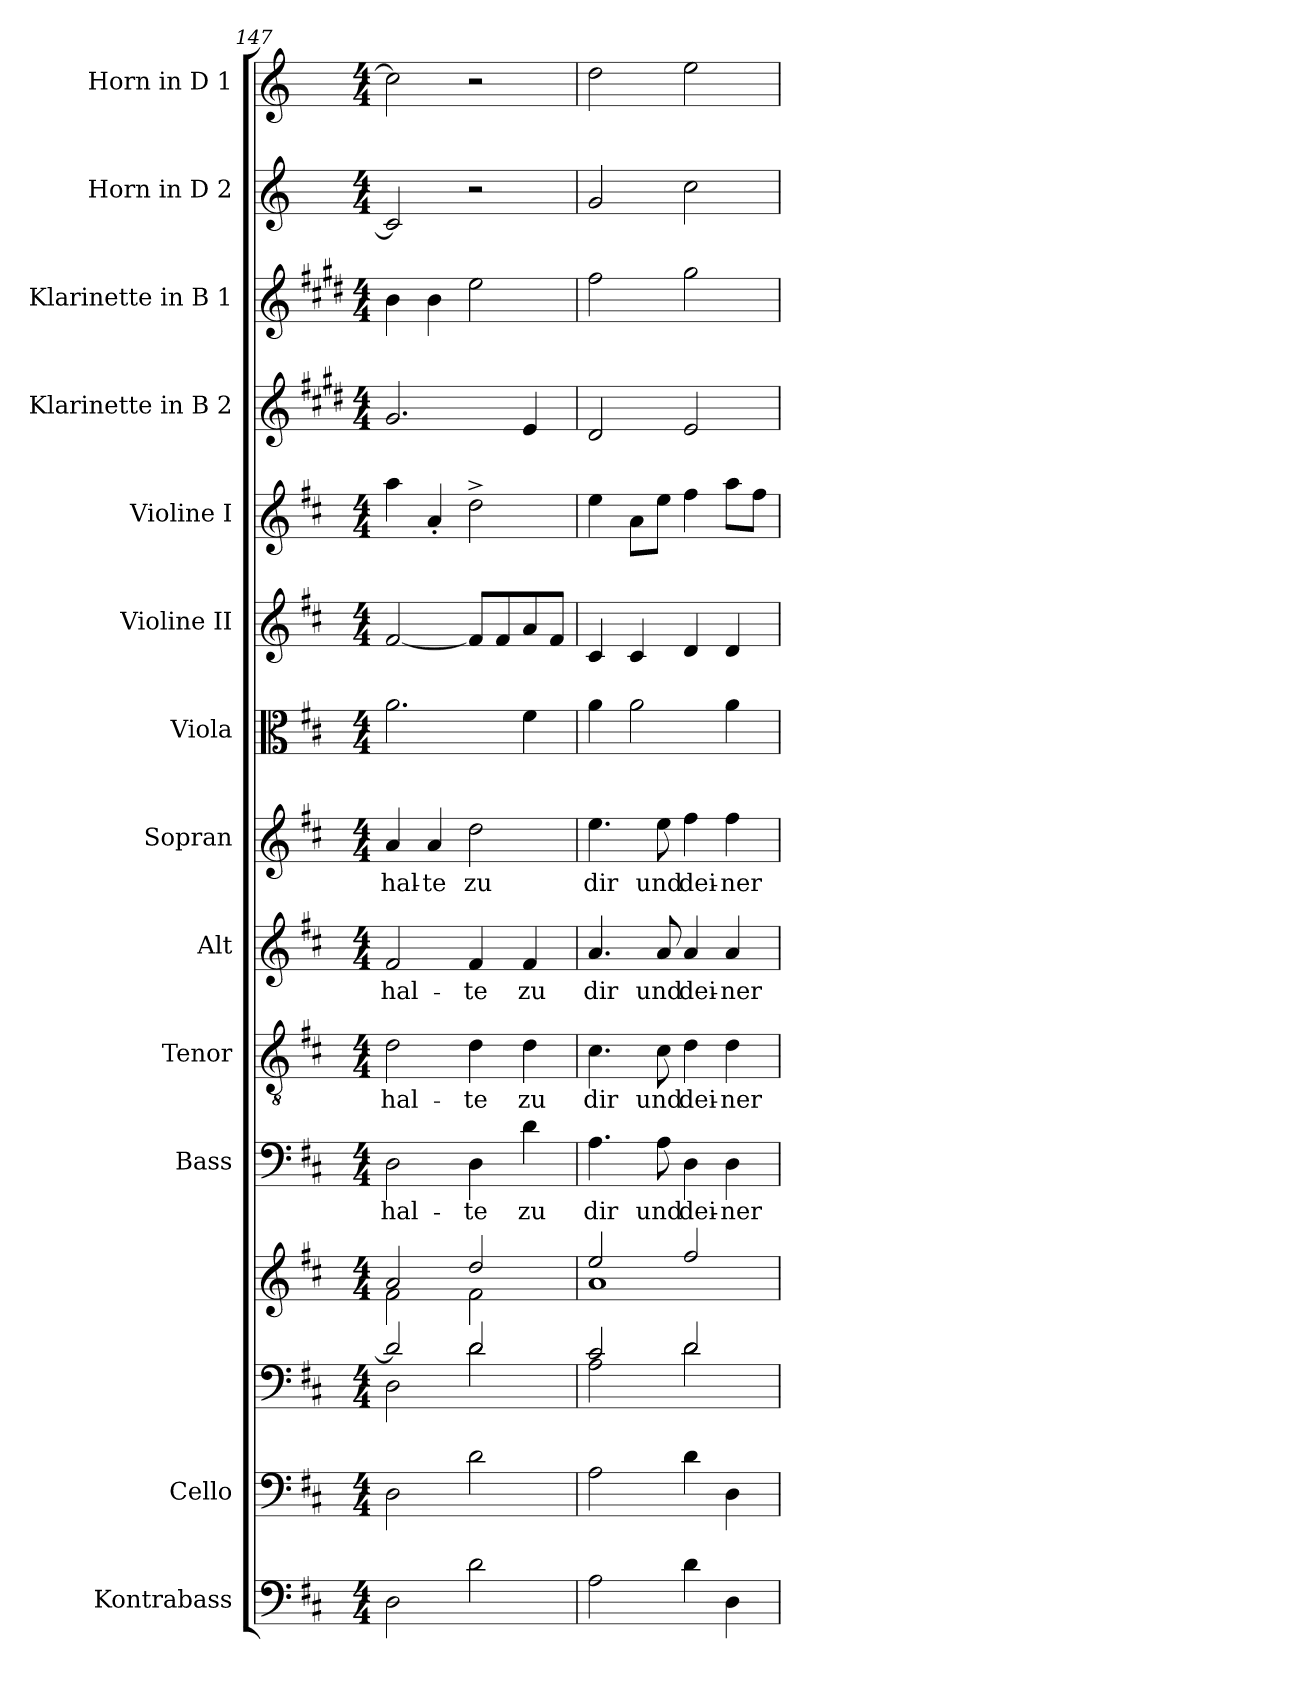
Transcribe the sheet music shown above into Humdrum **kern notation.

**kern	**kern	**kern	**kern	**kern	**text	**kern	**text	**kern	**text	**kern	**text	**kern	**kern	**kern	**kern	**kern	**kern	**kern
*part14	*part13	*part12	*part12	*part11	*part11	*part10	*part10	*part9	*part9	*part8	*part8	*part7	*part6	*part5	*part4	*part3	*part2	*part1
*staff15	*staff14	*staff13	*staff12	*staff11	*staff11	*staff10	*staff10	*staff9	*staff9	*staff8	*staff8	*staff7	*staff6	*staff5	*staff4	*staff3	*staff2	*staff1
*I"Kontrabass	*I"Cello	*	*	*I"Bass	*	*I"Tenor	*	*I"Alt	*	*I"Sopran	*	*I"Viola	*I"Violine II	*I"Violine I	*I"Klarinette in B 2	*I"Klarinette in B 1	*I"Horn in D 2	*I"Horn in D 1
*I'Kb.	*	*	*	*I'B	*	*I'T	*	*I'A	*	*I'S	*	*I'Vla.	*I'Vl. II	*I'Vl. I	*	*	*I'Hrn. 2	*I'Hrn. 1
*clefF4	*clefF4	*clefF4	*clefG2	*clefF4	*	*clefGv2	*	*clefG2	*	*clefG2	*	*clefC3	*clefG2	*clefG2	*clefG2	*clefG2	*clefG2	*clefG2
*ITrd7c12	*	*	*	*	*	*	*	*	*	*	*	*	*	*	*ITrd1c2	*ITrd1c2	*ITrd-1c-2	*ITrd-1c-2
*k[f#c#]	*k[f#c#]	*k[f#c#]	*k[f#c#]	*k[f#c#]	*	*k[f#c#]	*	*k[f#c#]	*	*k[f#c#]	*	*k[f#c#]	*k[f#c#]	*k[f#c#]	*k[f#c#]	*k[f#c#]	*k[f#c#]	*k[f#c#]
*D:	*D:	*D:	*D:	*D:	*	*D:	*	*D:	*	*D:	*	*D:	*D:	*D:	*D:	*D:	*D:	*D:
*M4/4	*M4/4	*M4/4	*M4/4	*M4/4	*	*M4/4	*	*M4/4	*	*M4/4	*	*M4/4	*M4/4	*M4/4	*M4/4	*M4/4	*M4/4	*M4/4
=147	=147	=147	=147	=147	=147	=147	=147	=147	=147	=147	=147	=147	=147	=147	=147	=147	=147	=147
*	*	*^	*^	*	*	*	*	*	*	*	*	*	*	*	*	*	*	*
!	!	!	!	!	!	!	!LO:LY:b	!	!LO:LY:b	!	!LO:LY:b	!	!LO:LY:b	!	!	!	!	!	!	!
2DD\	2D\	2d/]	2D\	2a/	2f#\	2D\	hal-	2d\	hal-	2f#/	hal-	4a/	hal-	2.a\	[2f#/	4aa\	2.f#/	4a\	2d/]	2dd\]
!	!	!	!	!	!	!	!	!	!	!	!	!	!LO:LY:b	!	!	!	!	!	!	!
.	.	.	.	.	.	.	.	.	.	.	.	4a/	-te	.	.	4a'</	.	4a\	.	.
!	!	!	!	!	!	!	!LO:LY:b	!	!LO:LY:b	!	!LO:LY:b	!	!LO:LY:b	!	!	!	!	!	!	!
2D\	2d\	2d/	2d\	2dd/	2f#\	4D\	-te	4d\	-te	4f#/	-te	2dd\	zu	.	8f#/L]	2dd^>\	.	2dd\	2r	2r
.	.	.	.	.	.	.	.	.	.	.	.	.	.	.	8f#/	.	.	.	.	.
!	!	!	!	!	!	!	!LO:LY:b	!	!LO:LY:b	!	!LO:LY:b	!	!	!	!	!	!	!	!	!
.	.	.	.	.	.	4d\	zu	4d\	zu	4f#/	zu	.	.	4f#\	8a/	.	4d/	.	.	.
.	.	.	.	.	.	.	.	.	.	.	.	.	.	.	8f#/J	.	.	.	.	.
=148	=148	=148	=148	=148	=148	=148	=148	=148	=148	=148	=148	=148	=148	=148	=148	=148	=148	=148	=148	=148
!	!	!	!	!	!	!	!LO:LY:b	!	!LO:LY:b	!	!LO:LY:b	!	!LO:LY:b	!	!	!	!	!	!	!
2AA\	2A\	2c#/	2A\	2ee/	1a	4.A\	dir	4.c#\	dir	4.a/	dir	4.ee\	dir	4a\	4c#/	4ee\	2c#/	2ee\	2a/	2ee\
.	.	.	.	.	.	.	.	.	.	.	.	.	.	2a\	4c#/	8a\L	.	.	.	.
!	!	!	!	!	!	!	!LO:LY:b	!	!LO:LY:b	!	!LO:LY:b	!	!LO:LY:b	!	!	!	!	!	!	!
.	.	.	.	.	.	8A\	und	8c#\	und	8a/	und	8ee\	und	.	.	8ee\J	.	.	.	.
!	!	!	!	!	!	!	!LO:LY:b	!	!LO:LY:b	!	!LO:LY:b	!	!LO:LY:b	!	!	!	!	!	!	!
4D\	4d\	2d/	2d\	2ff#/	.	4D\	dei-	4d\	dei-	4a/	dei-	4ff#\	dei-	.	4d/	4ff#\	2d/	2ff#\	2dd\	2ff#\
!	!	!	!	!	!	!	!LO:LY:b	!	!LO:LY:b	!	!LO:LY:b	!	!LO:LY:b	!	!	!	!	!	!	!
4DD\	4D\	.	.	.	.	4D\	-ner	4d\	-ner	4a/	-ner	4ff#\	-ner	4a\	4d/	8aa\L	.	.	.	.
.	.	.	.	.	.	.	.	.	.	.	.	.	.	.	.	8ff#\J	.	.	.	.
*	*	*v	*v	*	*	*	*	*	*	*	*	*	*	*	*	*	*	*	*	*
*	*	*	*v	*v	*	*	*	*	*	*	*	*	*	*	*	*	*	*	*
=	=	=	=	=	=	=	=	=	=	=	=	=	=	=	=	=	=	=
*-	*-	*-	*-	*-	*-	*-	*-	*-	*-	*-	*-	*-	*-	*-	*-	*-	*-	*-
